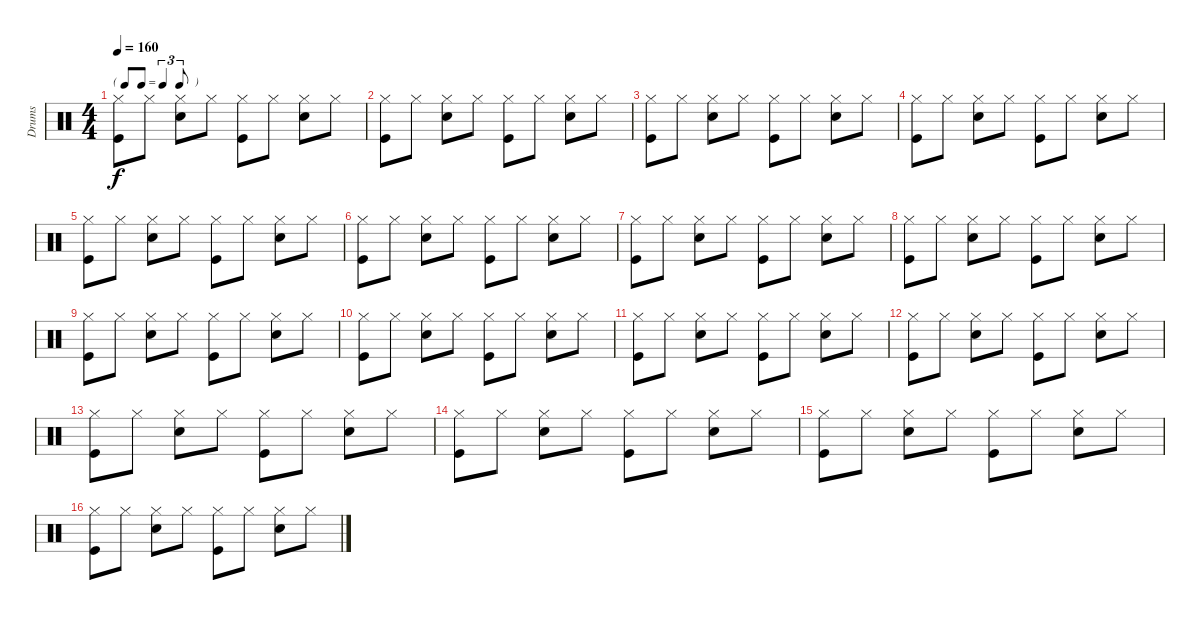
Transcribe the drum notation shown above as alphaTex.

\track ("Drums" "Drums") {instrument percussion}
\staff {score}
\articulation defaults
\ts (4 4)
\tf triplet8th
\tempo 160
\clef neutral
\ks c
("Hi-Hat (closed)" "Kick (hit)").8{dy f} "Hi-Hat (closed)".8 ("Hi-Hat (closed)" "Snare (hit) 2").8 "Hi-Hat (closed)".8 ("Hi-Hat (closed)" "Kick (hit)").8 "Hi-Hat (closed)".8 ("Hi-Hat (closed)" "Snare (hit) 2").8 "Hi-Hat (closed)".8 |
("Hi-Hat (closed)" "Kick (hit)").8 "Hi-Hat (closed)".8 ("Hi-Hat (closed)" "Snare (hit) 2").8 "Hi-Hat (closed)".8 ("Hi-Hat (closed)" "Kick (hit)").8 "Hi-Hat (closed)".8 ("Hi-Hat (closed)" "Snare (hit) 2").8 "Hi-Hat (closed)".8 |
("Hi-Hat (closed)" "Kick (hit)").8 "Hi-Hat (closed)".8 ("Hi-Hat (closed)" "Snare (hit) 2").8 "Hi-Hat (closed)".8 ("Hi-Hat (closed)" "Kick (hit)").8 "Hi-Hat (closed)".8 ("Hi-Hat (closed)" "Snare (hit) 2").8 "Hi-Hat (closed)".8 |
("Hi-Hat (closed)" "Kick (hit)").8 "Hi-Hat (closed)".8 ("Hi-Hat (closed)" "Snare (hit) 2").8 "Hi-Hat (closed)".8 ("Hi-Hat (closed)" "Kick (hit)").8 "Hi-Hat (closed)".8 ("Hi-Hat (closed)" "Snare (hit) 2").8 "Hi-Hat (closed)".8 |
("Hi-Hat (closed)" "Kick (hit)").8 "Hi-Hat (closed)".8 ("Hi-Hat (closed)" "Snare (hit) 2").8 "Hi-Hat (closed)".8 ("Hi-Hat (closed)" "Kick (hit)").8 "Hi-Hat (closed)".8 ("Hi-Hat (closed)" "Snare (hit) 2").8 "Hi-Hat (closed)".8 |
("Hi-Hat (closed)" "Kick (hit)").8 "Hi-Hat (closed)".8 ("Hi-Hat (closed)" "Snare (hit) 2").8 "Hi-Hat (closed)".8 ("Hi-Hat (closed)" "Kick (hit)").8 "Hi-Hat (closed)".8 ("Hi-Hat (closed)" "Snare (hit) 2").8 "Hi-Hat (closed)".8 |
("Hi-Hat (closed)" "Kick (hit)").8 "Hi-Hat (closed)".8 ("Hi-Hat (closed)" "Snare (hit) 2").8 "Hi-Hat (closed)".8 ("Hi-Hat (closed)" "Kick (hit)").8 "Hi-Hat (closed)".8 ("Hi-Hat (closed)" "Snare (hit) 2").8 "Hi-Hat (closed)".8 |
("Hi-Hat (closed)" "Kick (hit)").8 "Hi-Hat (closed)".8 ("Hi-Hat (closed)" "Snare (hit) 2").8 "Hi-Hat (closed)".8 ("Hi-Hat (closed)" "Kick (hit)").8 "Hi-Hat (closed)".8 ("Hi-Hat (closed)" "Snare (hit) 2").8 "Hi-Hat (closed)".8 |
("Hi-Hat (closed)" "Kick (hit)").8 "Hi-Hat (closed)".8 ("Hi-Hat (closed)" "Snare (hit) 2").8 "Hi-Hat (closed)".8 ("Hi-Hat (closed)" "Kick (hit)").8 "Hi-Hat (closed)".8 ("Hi-Hat (closed)" "Snare (hit) 2").8 "Hi-Hat (closed)".8 |
("Hi-Hat (closed)" "Kick (hit)").8 "Hi-Hat (closed)".8 ("Hi-Hat (closed)" "Snare (hit) 2").8 "Hi-Hat (closed)".8 ("Hi-Hat (closed)" "Kick (hit)").8 "Hi-Hat (closed)".8 ("Hi-Hat (closed)" "Snare (hit) 2").8 "Hi-Hat (closed)".8 |
("Hi-Hat (closed)" "Kick (hit)").8 "Hi-Hat (closed)".8 ("Hi-Hat (closed)" "Snare (hit) 2").8 "Hi-Hat (closed)".8 ("Hi-Hat (closed)" "Kick (hit)").8 "Hi-Hat (closed)".8 ("Hi-Hat (closed)" "Snare (hit) 2").8 "Hi-Hat (closed)".8 |
("Hi-Hat (closed)" "Kick (hit)").8 "Hi-Hat (closed)".8 ("Hi-Hat (closed)" "Snare (hit) 2").8 "Hi-Hat (closed)".8 ("Hi-Hat (closed)" "Kick (hit)").8 "Hi-Hat (closed)".8 ("Hi-Hat (closed)" "Snare (hit) 2").8 "Hi-Hat (closed)".8 |
("Hi-Hat (closed)" "Kick (hit)").8 "Hi-Hat (closed)".8 ("Hi-Hat (closed)" "Snare (hit) 2").8 "Hi-Hat (closed)".8 ("Hi-Hat (closed)" "Kick (hit)").8 "Hi-Hat (closed)".8 ("Hi-Hat (closed)" "Snare (hit) 2").8 "Hi-Hat (closed)".8 |
("Hi-Hat (closed)" "Kick (hit)").8 "Hi-Hat (closed)".8 ("Hi-Hat (closed)" "Snare (hit) 2").8 "Hi-Hat (closed)".8 ("Hi-Hat (closed)" "Kick (hit)").8 "Hi-Hat (closed)".8 ("Hi-Hat (closed)" "Snare (hit) 2").8 "Hi-Hat (closed)".8 |
("Hi-Hat (closed)" "Kick (hit)").8 "Hi-Hat (closed)".8 ("Hi-Hat (closed)" "Snare (hit) 2").8 "Hi-Hat (closed)".8 ("Hi-Hat (closed)" "Kick (hit)").8 "Hi-Hat (closed)".8 ("Hi-Hat (closed)" "Snare (hit) 2").8 "Hi-Hat (closed)".8 |
("Hi-Hat (closed)" "Kick (hit)").8 "Hi-Hat (closed)".8 ("Hi-Hat (closed)" "Snare (hit) 2").8 "Hi-Hat (closed)".8 ("Hi-Hat (closed)" "Kick (hit)").8 "Hi-Hat (closed)".8 ("Hi-Hat (closed)" "Snare (hit) 2").8 "Hi-Hat (closed)".8
